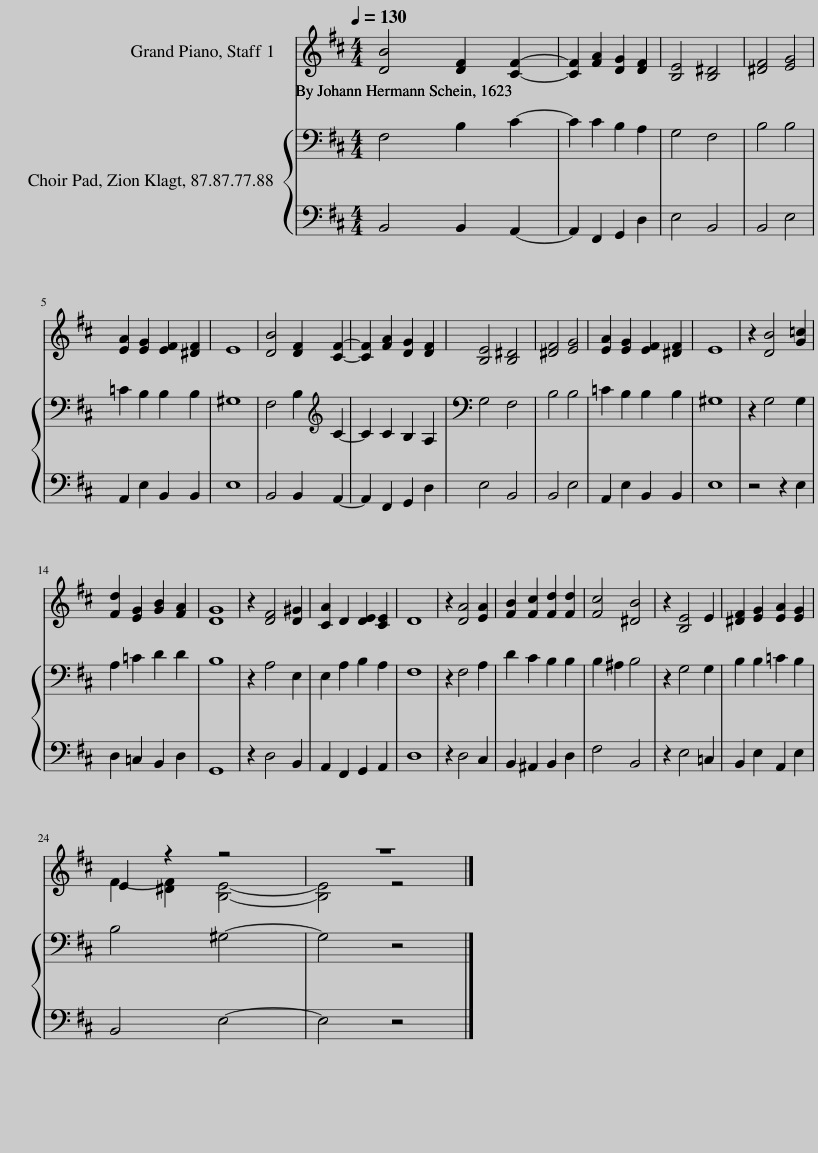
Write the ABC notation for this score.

X:1
%%score ( 1 2 ) { 3 | 4 }
L:1/8
Q:1/4=130
M:4/4
I:linebreak $
K:D
V:1 treble
V:2 treble
V:3 bass
V:4 bass
V:1
 [DB]4 [DF]2 [CF]2- | [CF]2 [FA]2 [DG]2 [DF]2 | [B,E]4 [B,^D]4 | [^DF]4 [EG]4 |$ [EA]2 [EG]2 [EF]2 [^DF]2 | %5
 E8 | [DB]4 [DF]2 [CF]2- | [CF]2 [FA]2 [DG]2 [DF]2 | [B,E]4 [B,^D]4 | [^DF]4 [EG]4 | %10
 [EA]2 [EG]2 [EF]2 [^DF]2 | E8 | z2 [DB]4 [G=c]2 |$ [Fd]2 [EG]2 [GB]2 [FA]2 | [DG]8 | %15
 z2 [DF]4 [D^G]2 | [CA]2 D2 [DE]2 [CE]2 | D8 | z2 [DA]4 [EA]2 | [FB]2 [Fc]2 [Fd]2 [Fd]2 | %20
 [Fc]4 [^DB]4 | z2 [B,E]4 E2 | [^DF]2 [EG]2 [EA]2 [EG]2 |$ E2 z2 z4 | z8 |] %25
V:2
 x8 | x8 | x8 | x8 |$ x8 | %5
 x8 | x8 | x8 | x8 | x8 | %10
 x8 | x8 | x8 |$ x8 | x8 | %15
 x8 | x8 | x8 | x8 | x8 | %20
 x8 | x8 | x8 |$ F2- [^DF]2 [B,E]4- | [B,E]4 z4 |] %25
V:3
 F,4 B,2 C2- | C2 C2 B,2 A,2 | G,4 F,4 | B,4 B,4 |$ =C2 B,2 B,2 B,2 | %5
 ^G,8 | F,4 B,2[K:treble] C2- | C2 C2 B,2 A,2 | G,4 F,4 | B,4 B,4 | %10
 =C2 B,2 B,2 B,2 | ^G,8 | z2 G,4 G,2 |$ A,2 =C2 D2 D2 | B,8 | %15
 z2 A,4 E,2 | E,2 A,2 B,2 A,2 | F,8 | z2 F,4 A,2 | D2 C2 B,2 B,2 | %20
 B,2 ^A,2 B,4 | z2 G,4 G,2 | B,2 B,2 =C2 B,2 |$ B,4 ^G,4- | G,4 z4 |] %25
V:4
 B,,4 B,,2 A,,2- | A,,2 F,,2 G,,2 D,2 | E,4 B,,4 | B,,4 E,4 |$ A,,2 E,2 B,,2 B,,2 | %5
 E,8 | B,,4 B,,2 A,,2- | A,,2 F,,2 G,,2 D,2 | E,4 B,,4 | B,,4 E,4 | %10
 A,,2 E,2 B,,2 B,,2 | E,8 | z4 z2 E,2 |$ D,2 =C,2 B,,2 D,2 | G,,8 | %15
 z2 D,4 B,,2 | A,,2 F,,2 G,,2 A,,2 | D,8 | z2 D,4 C,2 | B,,2 ^A,,2 B,,2 D,2 | %20
 F,4 B,,4 | z2 E,4 =C,2 | B,,2 E,2 A,,2 E,2 |$ B,,4 E,4- | E,4 z4 |] %25
